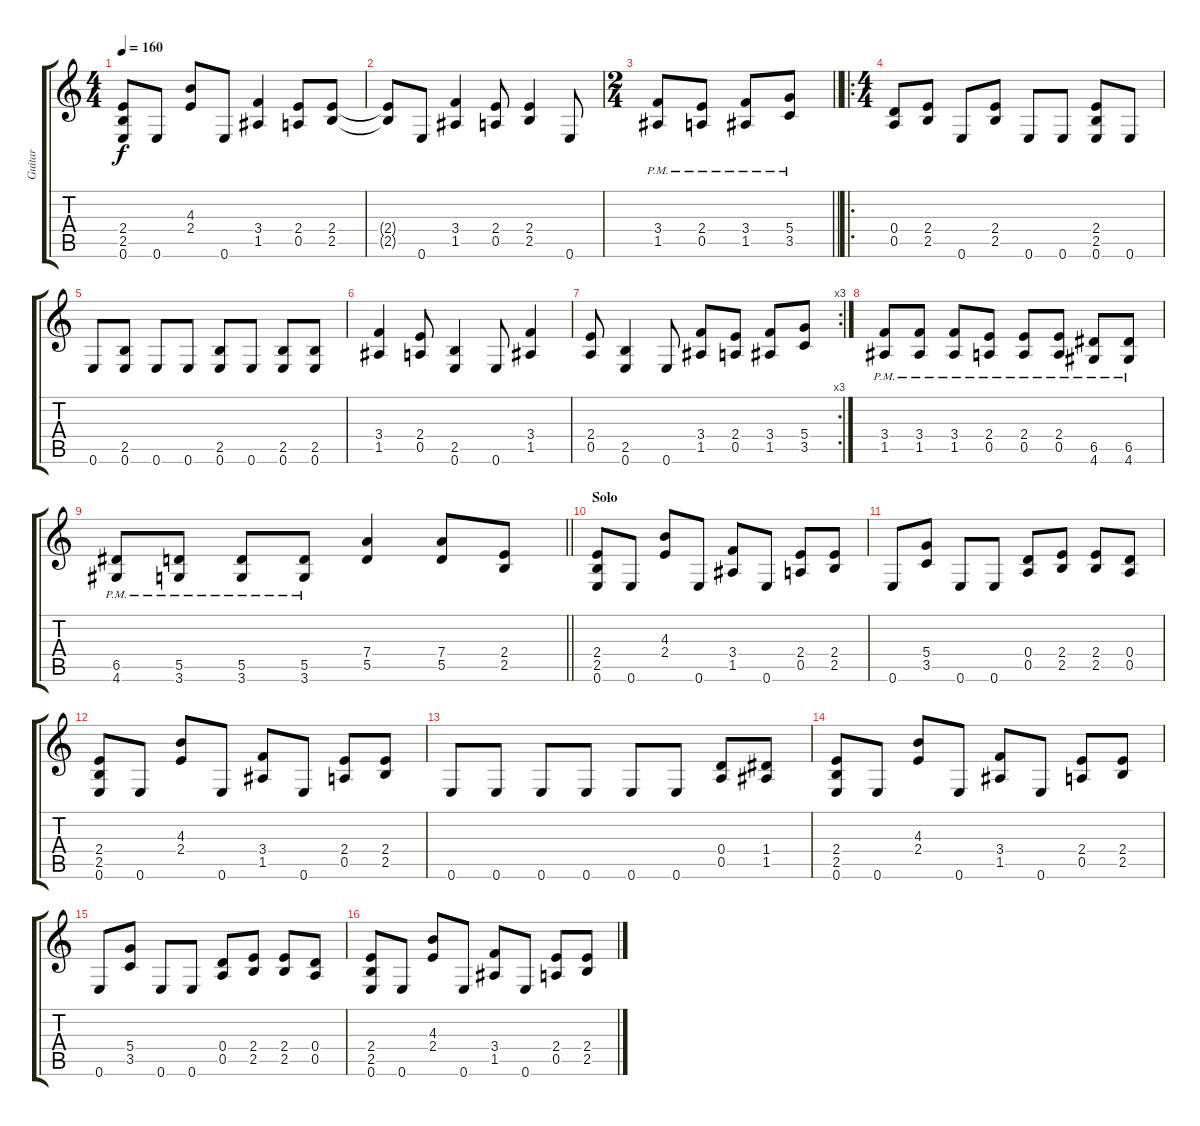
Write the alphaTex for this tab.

\track ("Guitar" "Guitar") {instrument distortionguitar}
\staff {score tabs}
\tuning (E4 B3 G3 D3 A2 E2) {hide}
\ts (4 4)
\tempo 160
\clef g2
\ks c
(2.4 2.5 0.6).8{dy f} 0.6.8 (4.3 2.4).8 0.6.8 (3.4 1.5).4 (2.4 0.5).8 (2.4 2.5).8 |
(2.4{t} 2.5{t}).8 0.6.8 (3.4 1.5).4 (2.4 0.5).8 (2.4 2.5).4 0.6.8 |
\ts (2 4)
\barLineRight lightlight
(3.4{pm} 1.5{pm}).8 (2.4{pm} 0.5{pm}).8 (3.4{pm} 1.5{pm}).8 (5.4{pm} 3.5{pm}).8 |
\ro
\ts (4 4)
(0.4 0.5).8 (2.4 2.5).8 0.6.8 (2.4 2.5).8 0.6.8 0.6.8 (2.4 2.5 0.6).8 0.6.8 |
0.6.8 (2.5 0.6).8 0.6.8 0.6.8 (2.5 0.6).8 0.6.8 (2.5 0.6).8 (2.5 0.6).8 |
(3.4 1.5).4 (2.4 0.5).8 (2.5 0.6).4 0.6.8 (3.4 1.5).4 |
\rc 3
(2.4 0.5).8 (2.5 0.6).4 0.6.8 (3.4 1.5).8 (2.4 0.5).8 (3.4 1.5).8 (5.4 3.5).8 |
(3.4{pm} 1.5{pm}).8 (3.4{pm} 1.5{pm}).8 (3.4{pm} 1.5{pm}).8 (2.4{pm} 0.5{pm}).8 (2.4{pm} 0.5{pm}).8 (2.4{pm} 0.5{pm}).8 (6.5{pm} 4.6{pm}).8 (6.5{pm} 4.6{pm}).8 |
\barLineRight lightlight
(6.5{pm} 4.6{pm}).8 (5.5{pm} 3.6{pm}).8 (5.5{pm} 3.6{pm}).8 (5.5{pm} 3.6{pm}).8 (7.4 5.5).4 (7.4 5.5).8 (2.4 2.5).8 |
\section ("" "Solo")
(2.4 2.5 0.6).8 0.6.8 (4.3 2.4).8 0.6.8 (3.4 1.5).8 0.6.8 (2.4 0.5).8 (2.4 2.5).8 |
0.6.8 (5.4 3.5).8 0.6.8 0.6.8 (0.4 0.5).8 (2.4 2.5).8 (2.4 2.5).8 (0.4 0.5).8 |
(2.4 2.5 0.6).8 0.6.8 (4.3 2.4).8 0.6.8 (3.4 1.5).8 0.6.8 (2.4 0.5).8 (2.4 2.5).8 |
0.6.8 0.6.8 0.6.8 0.6.8 0.6.8 0.6.8 (0.4 0.5).8 (1.4 1.5).8 |
(2.4 2.5 0.6).8 0.6.8 (4.3 2.4).8 0.6.8 (3.4 1.5).8 0.6.8 (2.4 0.5).8 (2.4 2.5).8 |
0.6.8 (5.4 3.5).8 0.6.8 0.6.8 (0.4 0.5).8 (2.4 2.5).8 (2.4 2.5).8 (0.4 0.5).8 |
(2.4 2.5 0.6).8 0.6.8 (4.3 2.4).8 0.6.8 (3.4 1.5).8 0.6.8 (2.4 0.5).8 (2.4 2.5).8
